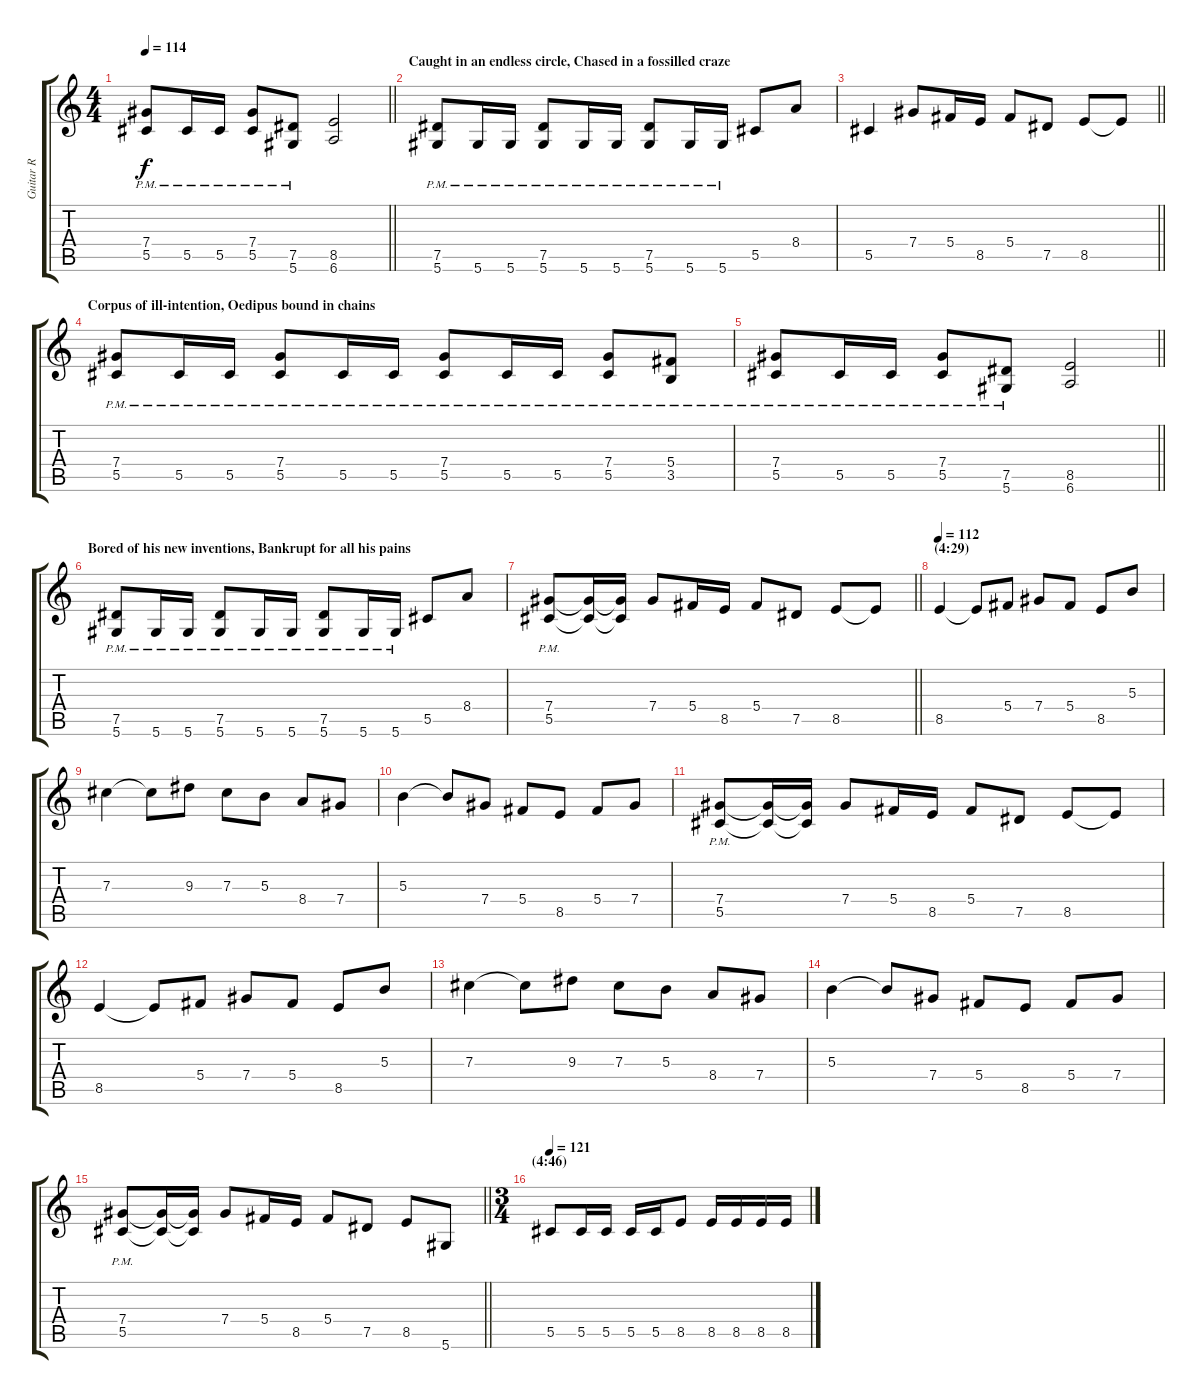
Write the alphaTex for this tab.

\track ("Guitar R" "Guitar R") {instrument overdrivenguitar}
\staff {score tabs}
\tuning (Eb4 Bb3 Gb3 Db3 Ab2 Eb2) {hide}
\ts (4 4)
\tempo 114
\clef g2
\barLineRight lightlight
\ks c
(7.4{pm} 5.5{pm}).8{dy f} 5.5{pm}.16 5.5{pm}.16 (7.4{pm} 5.5{pm}).8 (7.5{pm} 5.6{pm}).8 (8.5 6.6).2 |
\section ("" "Caught in an endless circle, Chased in a fossilled craze ")
(7.5{pm} 5.6{pm}).8 5.6{pm}.16 5.6{pm}.16 (7.5{pm} 5.6{pm}).8 5.6{pm}.16 5.6{pm}.16 (7.5{pm} 5.6{pm}).8 5.6{pm}.16 5.6{pm}.16 5.5.8 8.4.8 |
\barLineRight lightlight
5.5.4 7.4.8 5.4.16 8.5.16 5.4.8 7.5.8 8.5.8 8.5{t}.8 |
\section ("" "Corpus of ill-intention, Oedipus bound in chains ")
(7.4{pm} 5.5{pm}).8 5.5{pm}.16 5.5{pm}.16 (7.4{pm} 5.5{pm}).8 5.5{pm}.16 5.5{pm}.16 (7.4{pm} 5.5{pm}).8 5.5{pm}.16 5.5{pm}.16 (7.4{pm} 5.5{pm}).8 (5.4{pm} 3.5{pm}).8 |
\barLineRight lightlight
(7.4{pm} 5.5{pm}).8 5.5{pm}.16 5.5{pm}.16 (7.4{pm} 5.5{pm}).8 (7.5{pm} 5.6{pm}).8 (8.5 6.6).2 |
\section ("" "Bored of his new inventions, Bankrupt for all his pains")
(7.5{pm} 5.6{pm}).8 5.6{pm}.16 5.6{pm}.16 (7.5{pm} 5.6{pm}).8 5.6{pm}.16 5.6{pm}.16 (7.5{pm} 5.6{pm}).8 5.6{pm}.16 5.6{pm}.16 5.5.8 8.4.8 |
\barLineRight lightlight
(7.4{pm} 5.5{pm}).8 (7.4{t} 5.5{t}).16 (7.4{t} 5.5{t}).16 7.4.8 5.4.16 8.5.16 5.4.8 7.5.8 8.5.8 8.5{t}.8 |
\section ("" "(4:29)")
\tempo 112
8.5.4 8.5{t}.8 5.4.8 7.4.8 5.4.8 8.5.8 5.3.8 |
7.3.4 7.3{t}.8 9.3.8 7.3.8 5.3.8 8.4.8 7.4.8 |
5.3.4 5.3{t}.8 7.4.8 5.4.8 8.5.8 5.4.8 7.4.8 |
(7.4{pm} 5.5{pm}).8 (7.4{t} 5.5{t}).16 (7.4{t} 5.5{t}).16 7.4.8 5.4.16 8.5.16 5.4.8 7.5.8 8.5.8 8.5{t}.8 |
8.5.4 8.5{t}.8 5.4.8 7.4.8 5.4.8 8.5.8 5.3.8 |
7.3.4 7.3{t}.8 9.3.8 7.3.8 5.3.8 8.4.8 7.4.8 |
5.3.4 5.3{t}.8 7.4.8 5.4.8 8.5.8 5.4.8 7.4.8 |
\barLineRight lightlight
(7.4{pm} 5.5{pm}).8 (7.4{t} 5.5{t}).16 (7.4{t} 5.5{t}).16 7.4.8 5.4.16 8.5.16 5.4.8 7.5.8 8.5.8 5.6.8 |
\ts (3 4)
\section ("" "(4:46)")
\tempo 121
5.5.8 5.5.16 5.5.16 5.5.16 5.5.16 8.5.8 8.5.16 8.5.16 8.5.16 8.5.16
